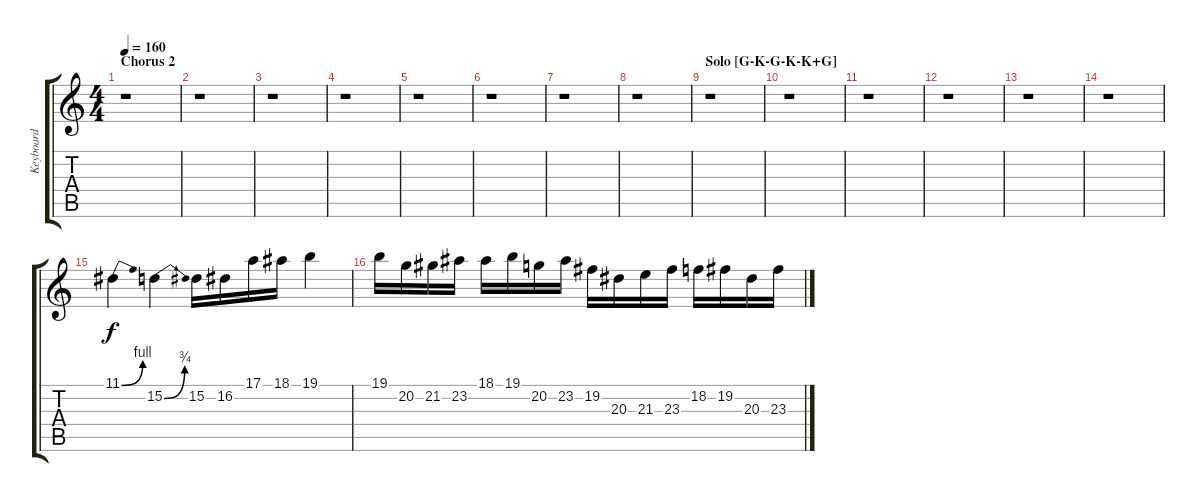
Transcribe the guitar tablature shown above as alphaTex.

\track ("Keyboard" "Keyboard") {instrument lead1square}
\staff {score tabs}
\tuning (E4 B3 G3 D3 A2 E2) {hide}
\ts (4 4)
\section ("" "Chorus 2")
\tempo 160
\clef g2
\ks c
r.1{dy f} |
r.1 |
r.1 |
r.1 |
r.1 |
r.1 |
r.1 |
r.1 |
\section ("" "Solo [G-K-G-K-K+G]")
r.1 |
r.1 |
r.1 |
r.1 |
r.1 |
r.1 |
11.1{be (bend 0 0 60 4)}.4 15.2{be (bend 0 0 60 3)}.4 15.2.16 16.2.16 17.1.16 18.1.16 19.1.4 |
19.1.16 20.2.16 21.2.16 23.2.16 18.1.16 19.1.16 20.2.16 23.2.16 19.2.16 20.3.16 21.3.16 23.3.16 18.2.16 19.2.16 20.3.16 23.3.16
